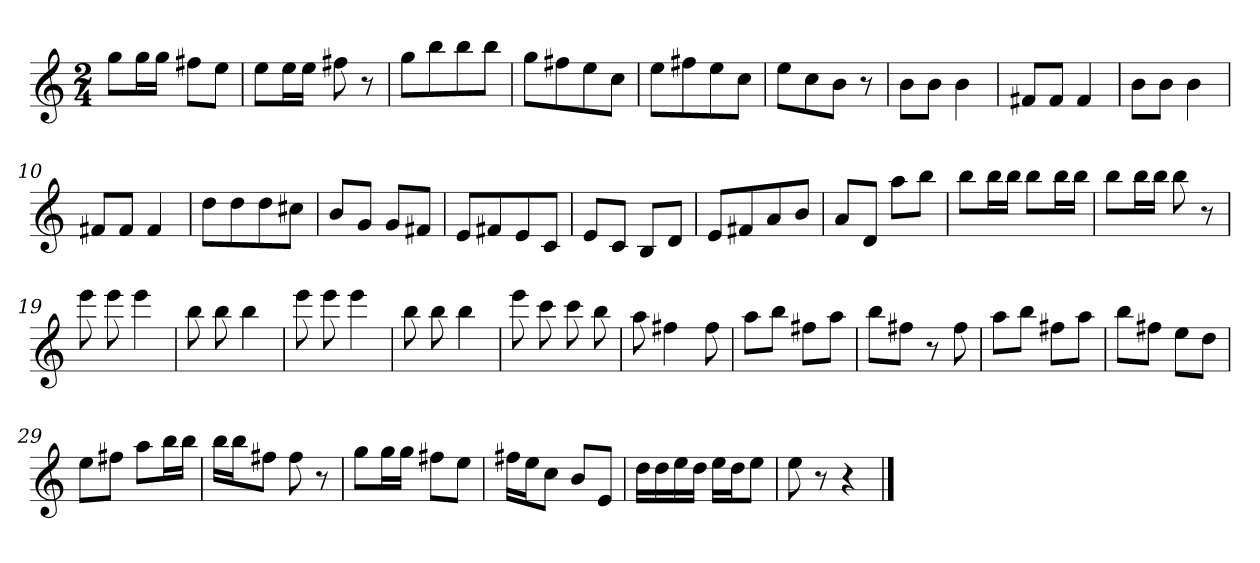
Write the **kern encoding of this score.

**kern
*part1
*staff1
*clefG2
*M2/4
=1
8ggL
16ggL
16ggJJ
8ff#XL
8eeJ
=2
8eeL
16eeL
16eeJJ
8ff#X
8r
=3
8ggL
8bb
8bb
8bbJ
=4
8ggL
8ff#X
8ee
8ccJ
=5
8eeL
8ff#X
8ee
8ccJ
=6
8eeL
8cc
8bJ
8r
=7
8bL
8bJ
4b
=8
8f#XL
8f#J
4f#
=9
8bL
8bJ
4b
=10
8f#XL
8f#J
4f#
=11
8ddL
8dd
8dd
8cc#XJ
=12
8bL
8gJ
8gL
8f#XJ
=13
8eL
8f#X
8e
8cJ
=14
8eL
8cJ
8BL
8dJ
=15
8eL
8f#X
8a
8bJ
=16
8aL
8dJ
8aaL
8bbJ
=17
8bbL
16bbL
16bbJJ
8bbL
16bbL
16bbJJ
=18
8bbL
16bbL
16bbJJ
8bb
8r
=19
8eee
8eee
4eee
=20
8bb
8bb
4bb
=21
8eee
8eee
4eee
=22
8bb
8bb
4bb
=23
8eee
8ccc
8ccc
8bb
=24
8aa
4ff#X
8ff#
=25
8aaL
8bbJ
8ff#XL
8aaJ
=26
8bbL
8ff#XJ
8r
8ff#
=27
8aaL
8bbJ
8ff#XL
8aaJ
=28
8bbL
8ff#XJ
8eeL
8ddJ
=29
8eeL
8ff#XJ
8aaL
16bbL
16bbJJ
=30
16bbLL
16bbJ
8ff#XJ
8ff#
8r
=31
8ggL
16ggL
16ggJJ
8ff#XL
8eeJ
=32
16ff#XLL
16eeJ
8ccJ
8bL
8eJ
=33
16ddLL
16dd
16ee
16ddJJ
16eeLL
16ddJ
8eeJ
=34
8ee
8r
4r
==
*-
